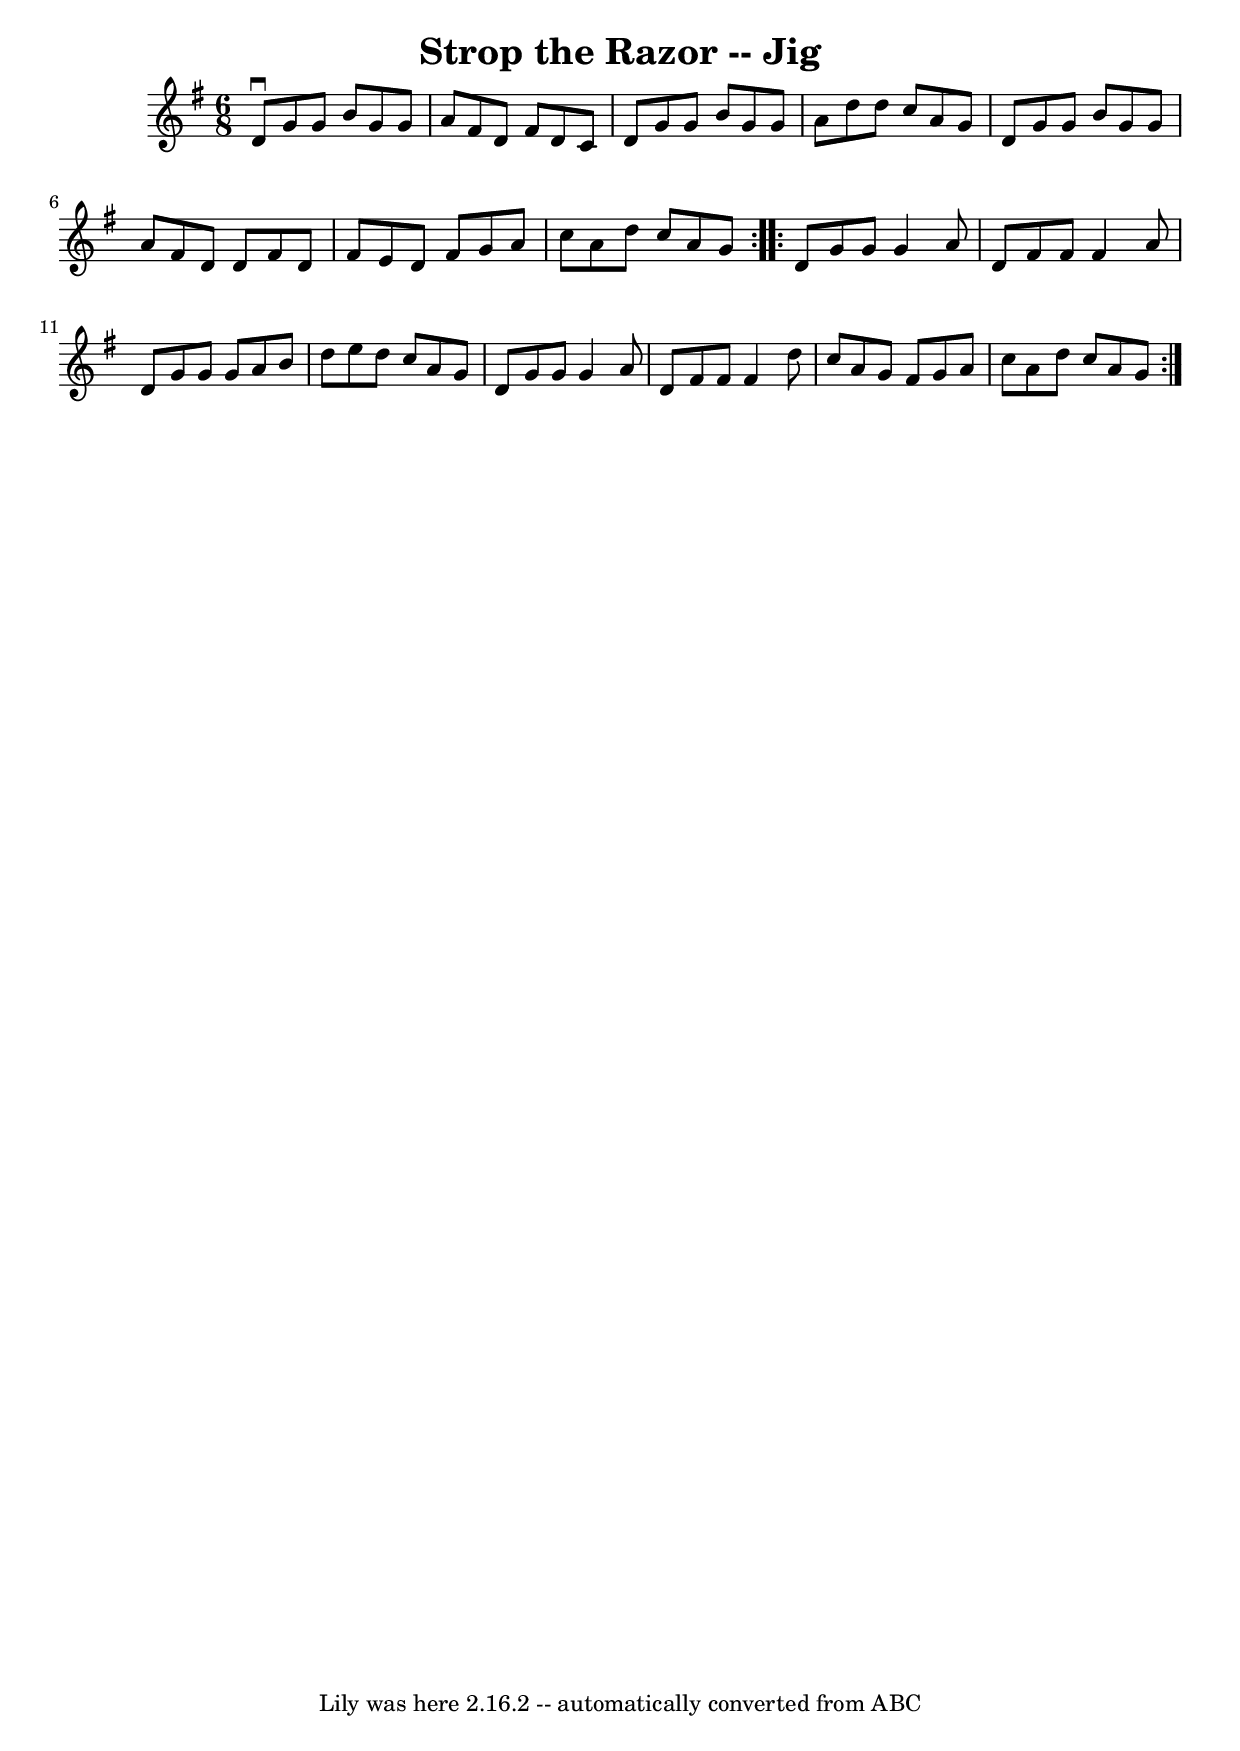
\version "2.7.40"
\include "Mammoth.ily"
\header {
	%% book = "Ryan's Mammoth Collection"
	crossRefNumber = "1"
	footnotes = "\\\\89 464"
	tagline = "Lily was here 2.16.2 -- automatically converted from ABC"
	title = "Strop the Razor -- Jig"
}
voicedefault =  {


\repeat volta 2 {
\time 6/8 \key g \major d'8^\downbow g'8 g'8 b'8 g'8 g'8    
|
 a'8 fis'8 d'8 fis'8 d'8 c'8    |
 d'8 g'8  
 g'8 b'8 g'8 g'8    |
 a'8 d''8 d''8 c''8 a'8    
g'8    |
 d'8 g'8 g'8 b'8 g'8 g'8    |
 a'8    
fis'8 d'8 d'8 fis'8 d'8    |
 fis'8 e'8 d'8 fis'8  
 g'8 a'8    |
 c''8 a'8 d''8 c''8 a'8 g'8    }     
\repeat volta 2 { d'8 g'8 g'8 g'4 a'8    |
 d'8 fis'8  
 fis'8 fis'4 a'8    |
 d'8 g'8 g'8 g'8 a'8 b'8    
|
 d''8 e''8 d''8 c''8 a'8 g'8    |
 d'8    
g'8 g'8 g'4 a'8    |
 d'8 fis'8 fis'8 fis'4 d''8   
 |
 c''8 a'8 g'8 fis'8 g'8 a'8    |
 c''8 a'8 
 d''8 c''8 a'8 g'8    }   
}

\score{
    <<

	\context Staff="default"
	{
	    \voicedefault 
	}

    >>
	\layout {
	}
	\midi {}
}
